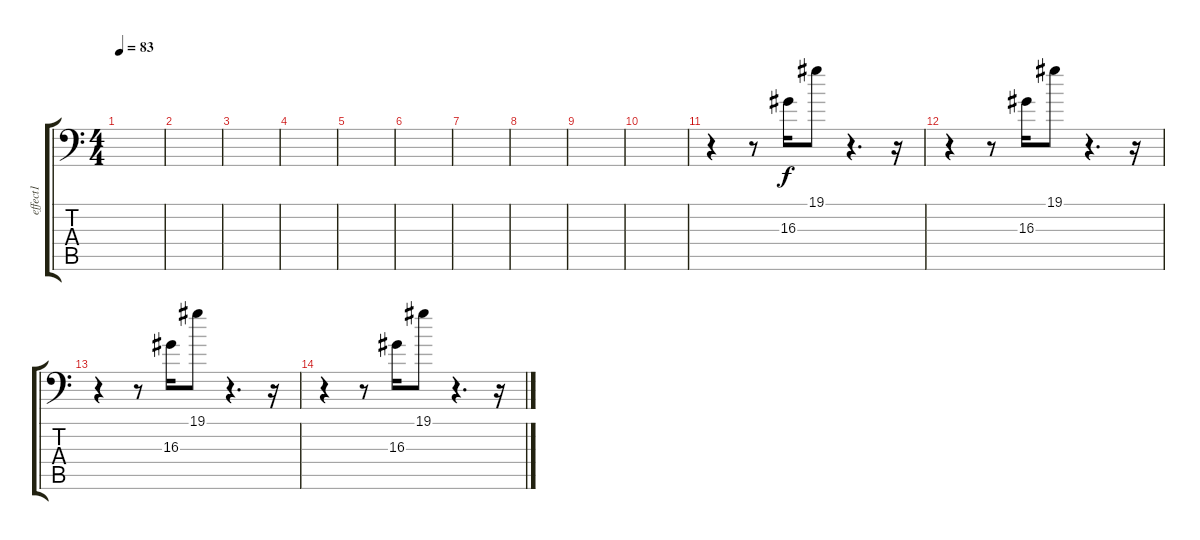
\track ("effect1" "effect1") {instrument lead1square}
\staff {score tabs}
\tuning (Db4 Ab3 E3 B2 E2 A1) {hide}
\ts (4 4)
\tempo 83
\clef f4
\ks c
|
|
|
|
|
|
|
|
|
|
r.4{instrument lead1square} r.8 16.3.16 19.1.8 r.4{d} r.16 |
r.4{instrument lead1square} r.8 16.3.16 19.1.8 r.4{d} r.16 |
r.4{instrument lead1square} r.8 16.3.16 19.1.8 r.4{d} r.16 |
r.4{instrument lead1square} r.8 16.3.16 19.1.8 r.4{d} r.16
